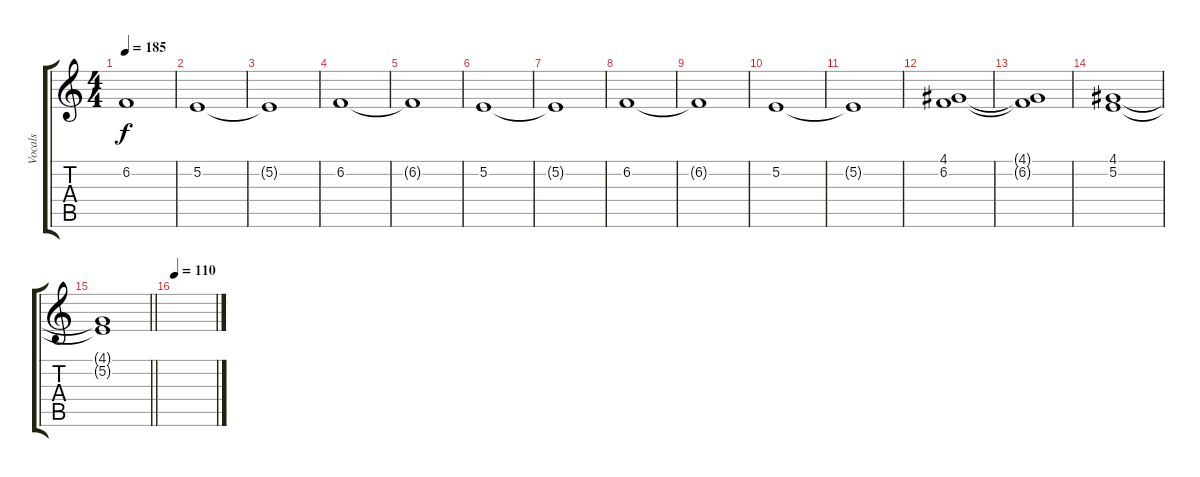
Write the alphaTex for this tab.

\track ("Vocals" "Vocals") {instrument trumpet}
\staff {score tabs}
\tuning (E4 B3 G3 D3 A2 E2) {hide}
\ts (4 4)
\tempo 185
\clef g2
\ks c
6.2{t}.1{dy f} |
5.2.1 |
5.2{t}.1 |
6.2.1 |
6.2{t}.1 |
5.2.1 |
5.2{t}.1 |
6.2.1 |
6.2{t}.1 |
5.2.1 |
5.2{t}.1 |
(4.1 6.2).1 |
(4.1{t} 6.2{t}).1 |
(4.1 5.2).1 |
\barLineRight lightlight
(4.1{t} 5.2{t}).1 |
\tempo 110
